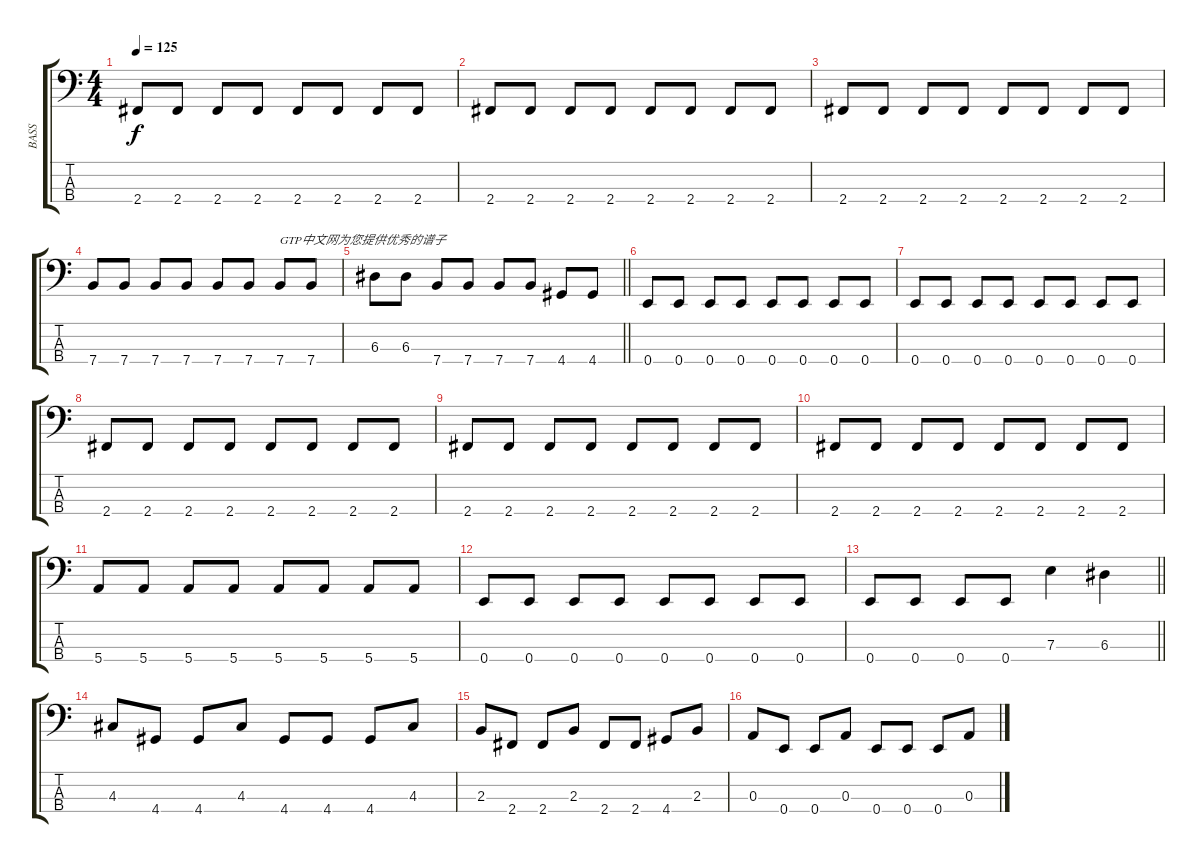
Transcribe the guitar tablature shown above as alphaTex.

\track ("BASS" "BASS") {instrument electricbassfinger}
\staff {score tabs}
\tuning (G2 D2 A1 E1) {hide}
\ts (4 4)
\tempo 125
\clef f4
\ks c
2.4.8{dy f} 2.4.8 2.4.8 2.4.8 2.4.8 2.4.8 2.4.8 2.4.8 |
2.4.8 2.4.8 2.4.8 2.4.8 2.4.8 2.4.8 2.4.8 2.4.8 |
2.4.8 2.4.8 2.4.8 2.4.8 2.4.8 2.4.8 2.4.8 2.4.8 |
7.4.8 7.4.8 7.4.8 7.4.8 7.4.8 7.4.8 7.4.8{txt "GTP中文网为您提供优秀的谱子"} 7.4.8 |
\barLineRight lightlight
6.3.8 6.3.8 7.4.8 7.4.8 7.4.8 7.4.8 4.4.8 4.4.8 |
0.4.8 0.4.8 0.4.8 0.4.8 0.4.8 0.4.8 0.4.8 0.4.8 |
0.4.8 0.4.8 0.4.8 0.4.8 0.4.8 0.4.8 0.4.8 0.4.8 |
2.4.8 2.4.8 2.4.8 2.4.8 2.4.8 2.4.8 2.4.8 2.4.8 |
2.4.8 2.4.8 2.4.8 2.4.8 2.4.8 2.4.8 2.4.8 2.4.8 |
2.4.8 2.4.8 2.4.8 2.4.8 2.4.8 2.4.8 2.4.8 2.4.8 |
5.4.8 5.4.8 5.4.8 5.4.8 5.4.8 5.4.8 5.4.8 5.4.8 |
0.4.8 0.4.8 0.4.8 0.4.8 0.4.8 0.4.8 0.4.8 0.4.8 |
\barLineRight lightlight
0.4.8 0.4.8 0.4.8 0.4.8 7.3.4 6.3.4 |
4.3.8 4.4.8 4.4.8 4.3.8 4.4.8 4.4.8 4.4.8 4.3.8 |
2.3.8 2.4.8 2.4.8 2.3.8 2.4.8 2.4.8 4.4.8 2.3.8 |
0.3.8 0.4.8 0.4.8 0.3.8 0.4.8 0.4.8 0.4.8 0.3.8
